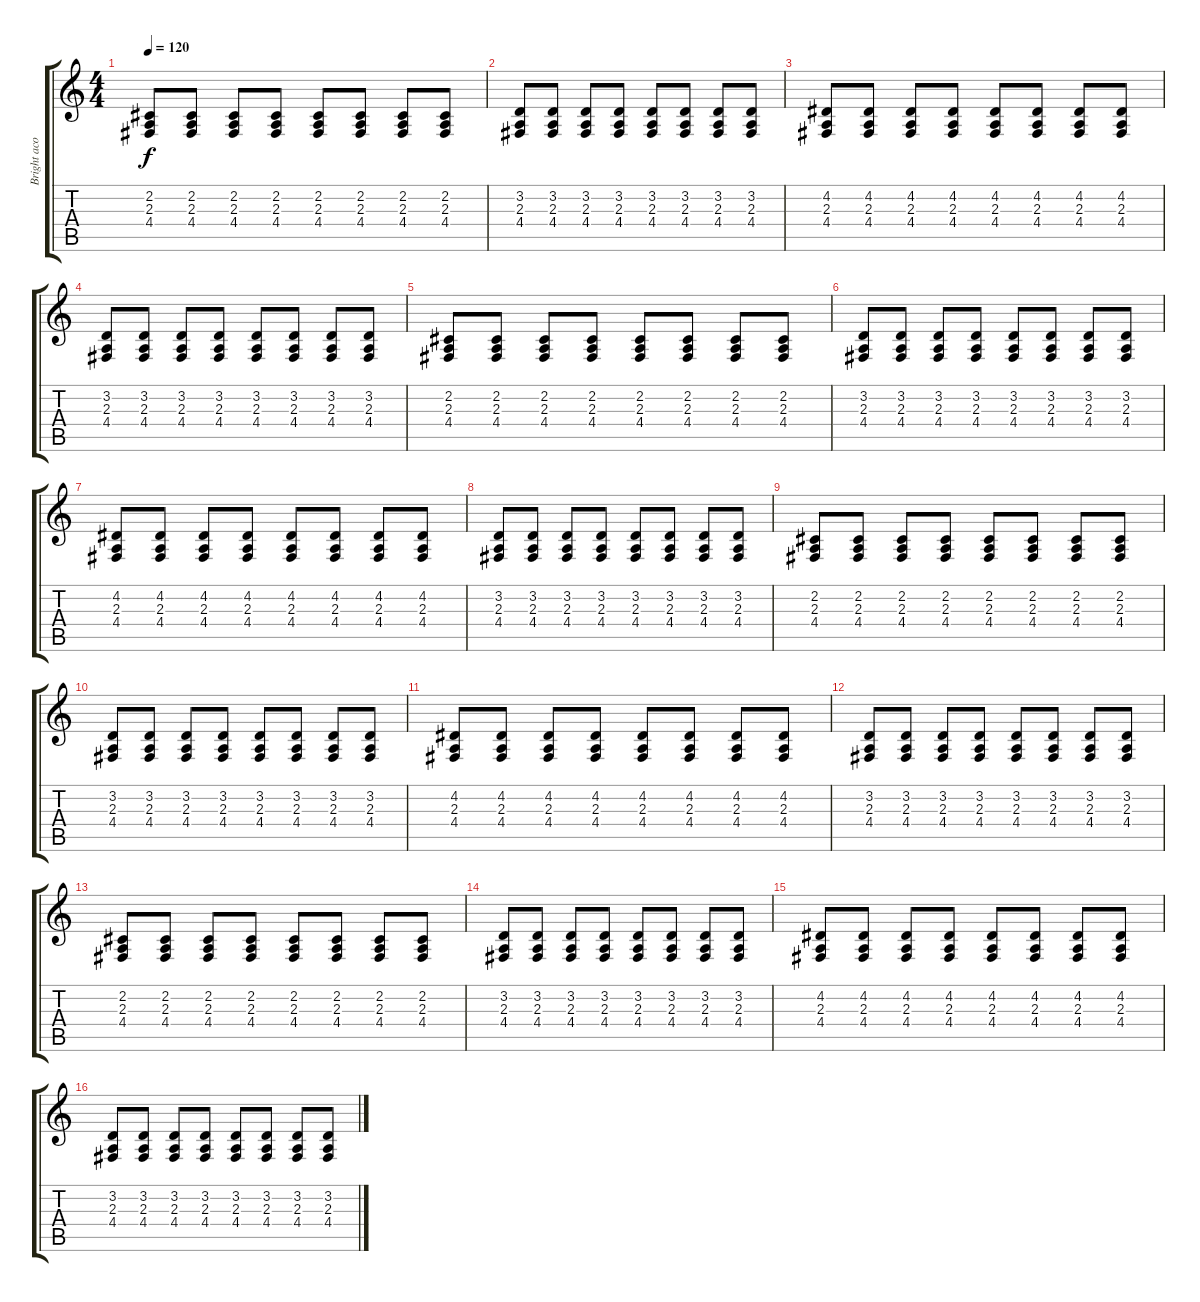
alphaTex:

\track ("Bright acoustic pian" "Bright aco") {instrument clavinet}
\staff {score tabs}
\tuning (E4 B3 G3 D3 A2 E2) {hide}
\ts (4 4)
\tempo 120
\clef g2
\ks c
(2.2 2.3 4.4).8{dy f} (2.2 2.3 4.4).8 (2.2 2.3 4.4).8 (2.2 2.3 4.4).8 (2.2 2.3 4.4).8 (2.2 2.3 4.4).8 (2.2 2.3 4.4).8 (2.2 2.3 4.4).8 |
(3.2 2.3 4.4).8 (3.2 2.3 4.4).8 (3.2 2.3 4.4).8 (3.2 2.3 4.4).8 (3.2 2.3 4.4).8 (3.2 2.3 4.4).8 (3.2 2.3 4.4).8 (3.2 2.3 4.4).8 |
(4.2 2.3 4.4).8 (4.2 2.3 4.4).8 (4.2 2.3 4.4).8 (4.2 2.3 4.4).8 (4.2 2.3 4.4).8 (4.2 2.3 4.4).8 (4.2 2.3 4.4).8 (4.2 2.3 4.4).8 |
(3.2 2.3 4.4).8 (3.2 2.3 4.4).8 (3.2 2.3 4.4).8 (3.2 2.3 4.4).8 (3.2 2.3 4.4).8 (3.2 2.3 4.4).8 (3.2 2.3 4.4).8 (3.2 2.3 4.4).8 |
(2.2 2.3 4.4).8 (2.2 2.3 4.4).8 (2.2 2.3 4.4).8 (2.2 2.3 4.4).8 (2.2 2.3 4.4).8 (2.2 2.3 4.4).8 (2.2 2.3 4.4).8 (2.2 2.3 4.4).8 |
(3.2 2.3 4.4).8 (3.2 2.3 4.4).8 (3.2 2.3 4.4).8 (3.2 2.3 4.4).8 (3.2 2.3 4.4).8 (3.2 2.3 4.4).8 (3.2 2.3 4.4).8 (3.2 2.3 4.4).8 |
(4.2 2.3 4.4).8 (4.2 2.3 4.4).8 (4.2 2.3 4.4).8 (4.2 2.3 4.4).8 (4.2 2.3 4.4).8 (4.2 2.3 4.4).8 (4.2 2.3 4.4).8 (4.2 2.3 4.4).8 |
(3.2 2.3 4.4).8 (3.2 2.3 4.4).8 (3.2 2.3 4.4).8 (3.2 2.3 4.4).8 (3.2 2.3 4.4).8 (3.2 2.3 4.4).8 (3.2 2.3 4.4).8 (3.2 2.3 4.4).8 |
(2.2 2.3 4.4).8 (2.2 2.3 4.4).8 (2.2 2.3 4.4).8 (2.2 2.3 4.4).8 (2.2 2.3 4.4).8 (2.2 2.3 4.4).8 (2.2 2.3 4.4).8 (2.2 2.3 4.4).8 |
(3.2 2.3 4.4).8 (3.2 2.3 4.4).8 (3.2 2.3 4.4).8 (3.2 2.3 4.4).8 (3.2 2.3 4.4).8 (3.2 2.3 4.4).8 (3.2 2.3 4.4).8 (3.2 2.3 4.4).8 |
(4.2 2.3 4.4).8 (4.2 2.3 4.4).8 (4.2 2.3 4.4).8 (4.2 2.3 4.4).8 (4.2 2.3 4.4).8 (4.2 2.3 4.4).8 (4.2 2.3 4.4).8 (4.2 2.3 4.4).8 |
(3.2 2.3 4.4).8 (3.2 2.3 4.4).8 (3.2 2.3 4.4).8 (3.2 2.3 4.4).8 (3.2 2.3 4.4).8 (3.2 2.3 4.4).8 (3.2 2.3 4.4).8 (3.2 2.3 4.4).8 |
(2.2 2.3 4.4).8 (2.2 2.3 4.4).8 (2.2 2.3 4.4).8 (2.2 2.3 4.4).8 (2.2 2.3 4.4).8 (2.2 2.3 4.4).8 (2.2 2.3 4.4).8 (2.2 2.3 4.4).8 |
(3.2 2.3 4.4).8 (3.2 2.3 4.4).8 (3.2 2.3 4.4).8 (3.2 2.3 4.4).8 (3.2 2.3 4.4).8 (3.2 2.3 4.4).8 (3.2 2.3 4.4).8 (3.2 2.3 4.4).8 |
(4.2 2.3 4.4).8 (4.2 2.3 4.4).8 (4.2 2.3 4.4).8 (4.2 2.3 4.4).8 (4.2 2.3 4.4).8 (4.2 2.3 4.4).8 (4.2 2.3 4.4).8 (4.2 2.3 4.4).8 |
(3.2 2.3 4.4).8 (3.2 2.3 4.4).8 (3.2 2.3 4.4).8 (3.2 2.3 4.4).8 (3.2 2.3 4.4).8 (3.2 2.3 4.4).8 (3.2 2.3 4.4).8 (3.2 2.3 4.4).8
